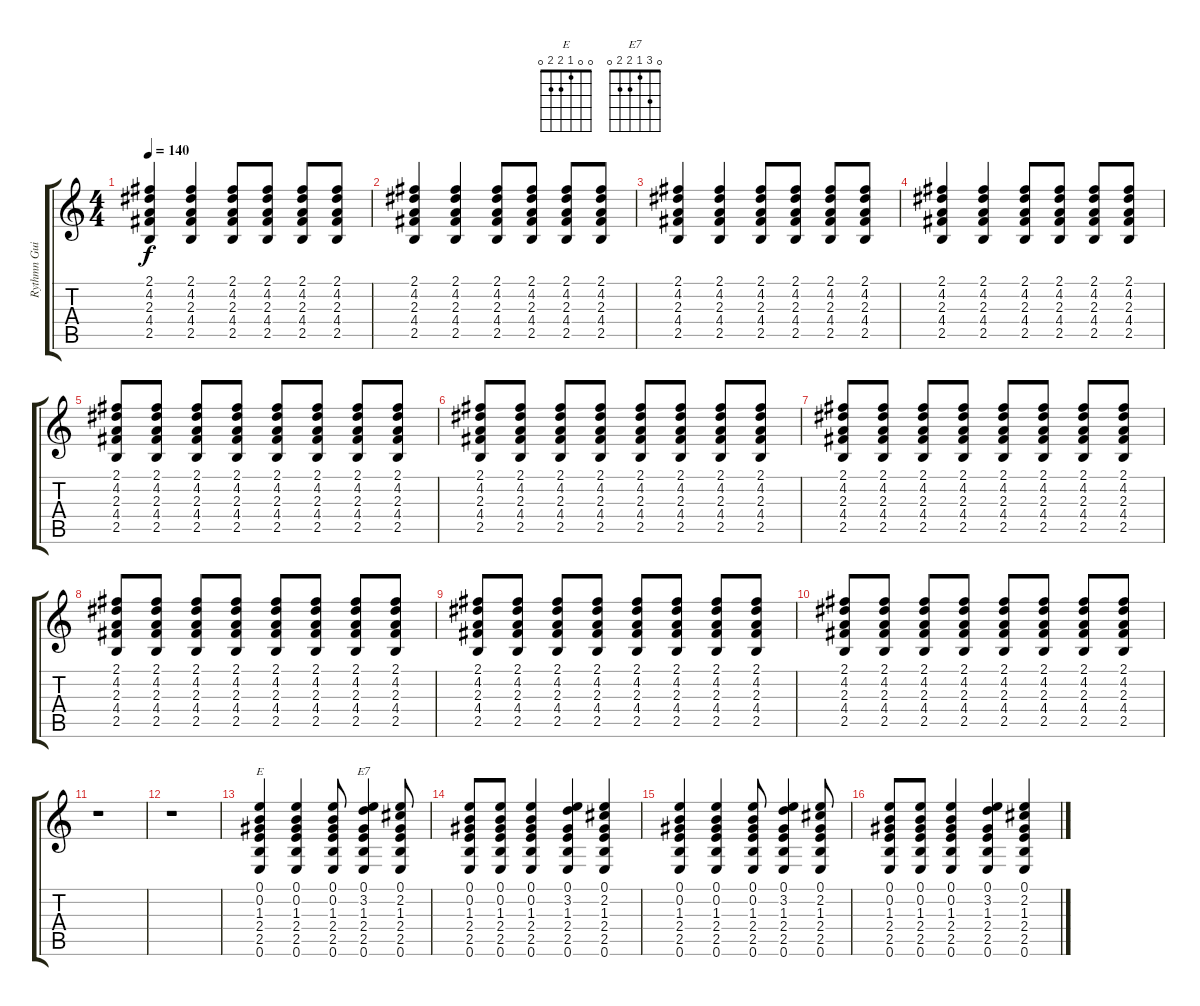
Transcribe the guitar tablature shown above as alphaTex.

\track ("Rythmn Guitar" "Rythmn Gui") {instrument acousticguitarsteel}
\staff {score tabs}
\tuning (E4 B3 G3 D3 A2 E2) {hide}
\chord ("E" 0 0 1 2 2 0)
\chord ("E7" 0 3 1 2 2 0)
\ts (4 4)
\tempo 140
\clef g2
\ks c
(2.1 4.2 2.3 4.4 2.5).4{dy f} (2.1 4.2 2.3 4.4 2.5).4 (2.1 4.2 2.3 4.4 2.5).8 (2.1 4.2 2.3 4.4 2.5).8 (2.1 4.2 2.3 4.4 2.5).8 (2.1 4.2 2.3 4.4 2.5).8 |
(2.1 4.2 2.3 4.4 2.5).4 (2.1 4.2 2.3 4.4 2.5).4 (2.1 4.2 2.3 4.4 2.5).8 (2.1 4.2 2.3 4.4 2.5).8 (2.1 4.2 2.3 4.4 2.5).8 (2.1 4.2 2.3 4.4 2.5).8 |
(2.1 4.2 2.3 4.4 2.5).4 (2.1 4.2 2.3 4.4 2.5).4 (2.1 4.2 2.3 4.4 2.5).8 (2.1 4.2 2.3 4.4 2.5).8 (2.1 4.2 2.3 4.4 2.5).8 (2.1 4.2 2.3 4.4 2.5).8 |
(2.1 4.2 2.3 4.4 2.5).4 (2.1 4.2 2.3 4.4 2.5).4 (2.1 4.2 2.3 4.4 2.5).8 (2.1 4.2 2.3 4.4 2.5).8 (2.1 4.2 2.3 4.4 2.5).8 (2.1 4.2 2.3 4.4 2.5).8 |
(2.1 4.2 2.3 4.4 2.5).8 (2.1 4.2 2.3 4.4 2.5).8 (2.1 4.2 2.3 4.4 2.5).8 (2.1 4.2 2.3 4.4 2.5).8 (2.1 4.2 2.3 4.4 2.5).8 (2.1 4.2 2.3 4.4 2.5).8 (2.1 4.2 2.3 4.4 2.5).8 (2.1 4.2 2.3 4.4 2.5).8 |
(2.1 4.2 2.3 4.4 2.5).8 (2.1 4.2 2.3 4.4 2.5).8 (2.1 4.2 2.3 4.4 2.5).8 (2.1 4.2 2.3 4.4 2.5).8 (2.1 4.2 2.3 4.4 2.5).8 (2.1 4.2 2.3 4.4 2.5).8 (2.1 4.2 2.3 4.4 2.5).8 (2.1 4.2 2.3 4.4 2.5).8 |
(2.1 4.2 2.3 4.4 2.5).8 (2.1 4.2 2.3 4.4 2.5).8 (2.1 4.2 2.3 4.4 2.5).8 (2.1 4.2 2.3 4.4 2.5).8 (2.1 4.2 2.3 4.4 2.5).8 (2.1 4.2 2.3 4.4 2.5).8 (2.1 4.2 2.3 4.4 2.5).8 (2.1 4.2 2.3 4.4 2.5).8 |
(2.1 4.2 2.3 4.4 2.5).8 (2.1 4.2 2.3 4.4 2.5).8 (2.1 4.2 2.3 4.4 2.5).8 (2.1 4.2 2.3 4.4 2.5).8 (2.1 4.2 2.3 4.4 2.5).8 (2.1 4.2 2.3 4.4 2.5).8 (2.1 4.2 2.3 4.4 2.5).8 (2.1 4.2 2.3 4.4 2.5).8 |
(2.1 4.2 2.3 4.4 2.5).8 (2.1 4.2 2.3 4.4 2.5).8 (2.1 4.2 2.3 4.4 2.5).8 (2.1 4.2 2.3 4.4 2.5).8 (2.1 4.2 2.3 4.4 2.5).8 (2.1 4.2 2.3 4.4 2.5).8 (2.1 4.2 2.3 4.4 2.5).8 (2.1 4.2 2.3 4.4 2.5).8 |
(2.1 4.2 2.3 4.4 2.5).8 (2.1 4.2 2.3 4.4 2.5).8 (2.1 4.2 2.3 4.4 2.5).8 (2.1 4.2 2.3 4.4 2.5).8 (2.1 4.2 2.3 4.4 2.5).8 (2.1 4.2 2.3 4.4 2.5).8 (2.1 4.2 2.3 4.4 2.5).8 (2.1 4.2 2.3 4.4 2.5).8 |
r.1 |
r.1 |
(0.1 0.2 1.3 2.4 2.5 0.6).4{ch "E"} (0.1 0.2 1.3 2.4 2.5 0.6).4 (0.1 0.2 1.3 2.4 2.5 0.6).8 (0.1 3.2 1.3 2.4 2.5 0.6).4{ch "E7"} (0.1 2.2 1.3 2.4 2.5 0.6).8 |
(0.1 0.2 1.3 2.4 2.5 0.6).8 (0.1 0.2 1.3 2.4 2.5 0.6).8 (0.1 0.2 1.3 2.4 2.5 0.6).4 (0.1 3.2 1.3 2.4 2.5 0.6).4 (0.1 2.2 1.3 2.4 2.5 0.6).4 |
(0.1 0.2 1.3 2.4 2.5 0.6).4 (0.1 0.2 1.3 2.4 2.5 0.6).4 (0.1 0.2 1.3 2.4 2.5 0.6).8 (0.1 3.2 1.3 2.4 2.5 0.6).4 (0.1 2.2 1.3 2.4 2.5 0.6).8 |
(0.1 0.2 1.3 2.4 2.5 0.6).8 (0.1 0.2 1.3 2.4 2.5 0.6).8 (0.1 0.2 1.3 2.4 2.5 0.6).4 (0.1 3.2 1.3 2.4 2.5 0.6).4 (0.1 2.2 1.3 2.4 2.5 0.6).4
